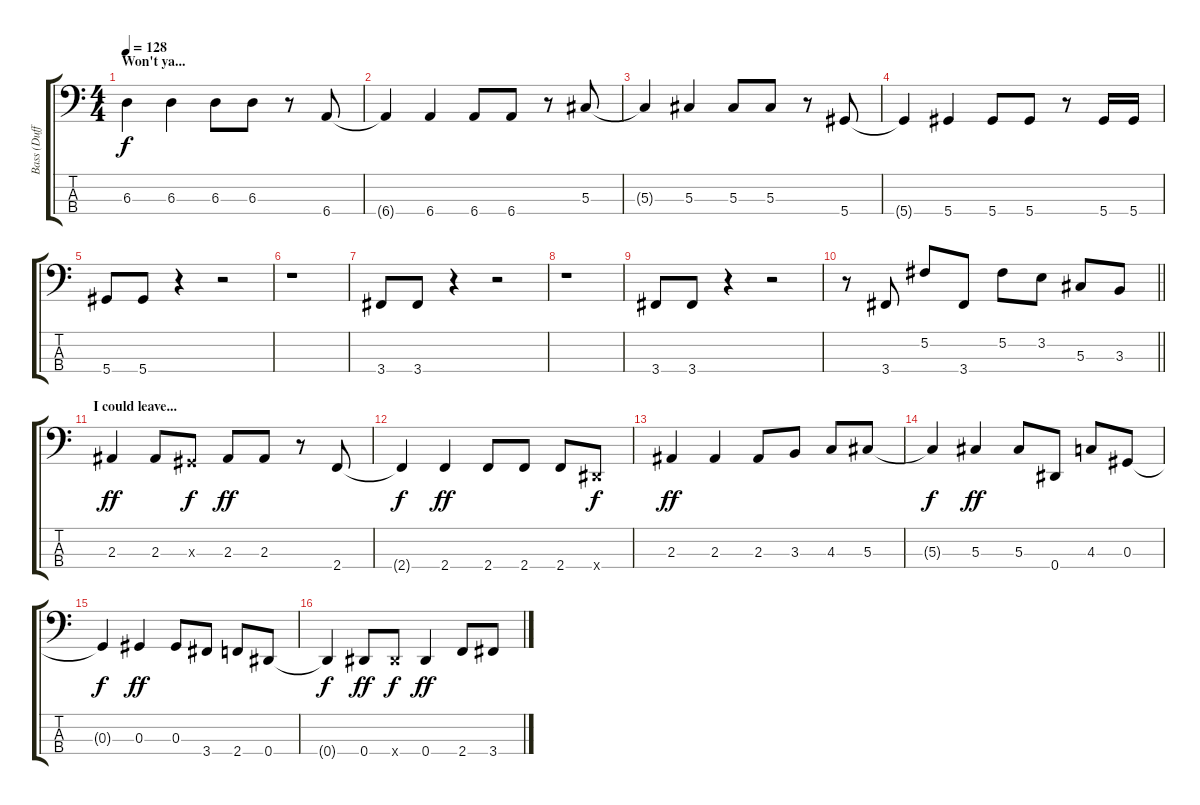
\track ("Bass (Duff)" "Bass (Duff") {instrument electricbasspick}
\staff {score tabs}
\tuning (Gb2 Db2 Ab1 Eb1) {hide}
\ts (4 4)
\section ("" "Won't ya...")
\tempo 128
\clef f4
\ks c
6.3.4{dy f} 6.3.4 6.3.8 6.3.8 r.8 6.4.8 |
6.4{t}.4 6.4.4 6.4.8 6.4.8 r.8 5.3.8 |
5.3{t}.4 5.3.4 5.3.8 5.3.8 r.8 5.4.8 |
5.4{t}.4 5.4.4 5.4.8 5.4.8 r.8 5.4.16 5.4.16 |
5.4.8 5.4.8 r.4 r.2 |
r.1 |
3.4.8 3.4.8 r.4 r.2 |
r.1 |
3.4.8 3.4.8 r.4 r.2 |
\barLineRight lightlight
r.8 3.4.8 5.2.8 3.4.8 5.2.8 3.2.8 5.3.8 3.3.8 |
\section ("" "I could leave...")
2.3.4{dy ff} 2.3.8 0.3{x}.8{dy f} 2.3.8{dy ff} 2.3.8 r.8 2.4.8 |
2.4{t}.4{dy f} 2.4.4{dy ff} 2.4.8 2.4.8 2.4.8 0.4{x}.8{dy f} |
2.3.4{dy ff} 2.3.4 2.3.8 3.3.8 4.3.8 5.3.8 |
5.3{t}.4{dy f} 5.3.4{dy ff} 5.3.8 0.4.8 4.3.8 0.3.8 |
0.3{t}.4{dy f} 0.3.4{dy ff} 0.3.8 3.4.8 2.4.8 0.4.8 |
0.4{t}.4{dy f} 0.4.8{dy ff} 0.4{x}.8{dy f} 0.4.4{dy ff} 2.4.8 3.4.8
